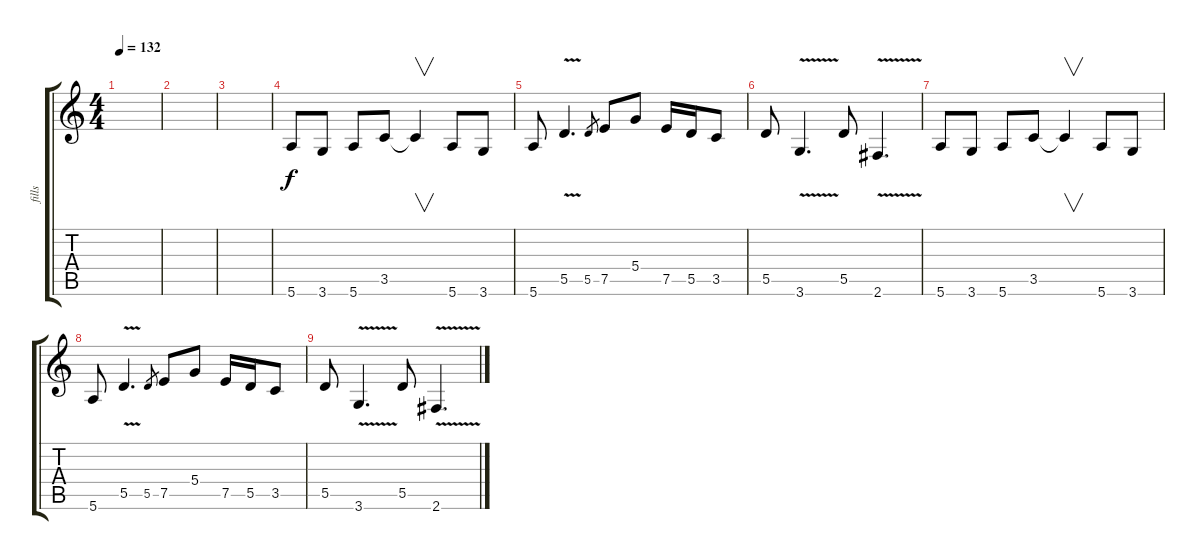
\track ("fills" "fills") {instrument distortionguitar}
\staff {score tabs}
\tuning (E4 B3 G3 D3 A2 E2) {hide}
\ts (4 4)
\tempo 132
\clef g2
\ks c
|
|
|
5.6.8 3.6.8 5.6.8 3.5.8 3.5{t}.4{v} 5.6.8 3.6.8 |
5.6.8 5.5{v}.4{d} 5.5.8{gr} 7.5.8 5.4.8 7.5.16 5.5.16 3.5.8 |
5.5.8 3.6{v}.4{d} 5.5.8 2.6{v}.4{d} |
5.6.8 3.6.8 5.6.8 3.5.8 3.5{t}.4{v} 5.6.8 3.6.8 |
5.6.8 5.5{v}.4{d} 5.5.8{gr} 7.5.8 5.4.8 7.5.16 5.5.16 3.5.8 |
5.5.8 3.6{v}.4{d} 5.5.8 2.6{v}.4{d}
